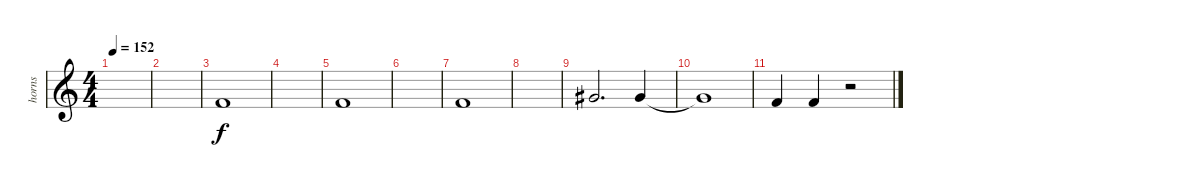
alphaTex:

\track ("horns" "horns") {instrument frenchhorn}
\staff {score}
\tuning (E4 B3 G3 D3 A2 E2) {hide}
\ts (4 4)
\tempo 152
\clef g2
\ks c
|
|
1.1.1 |
|
1.1.1 |
|
1.1.1 |
|
4.1.2{d} 4.1.4 |
4.1{t}.1 |
1.1.4 1.1.4 r.2
